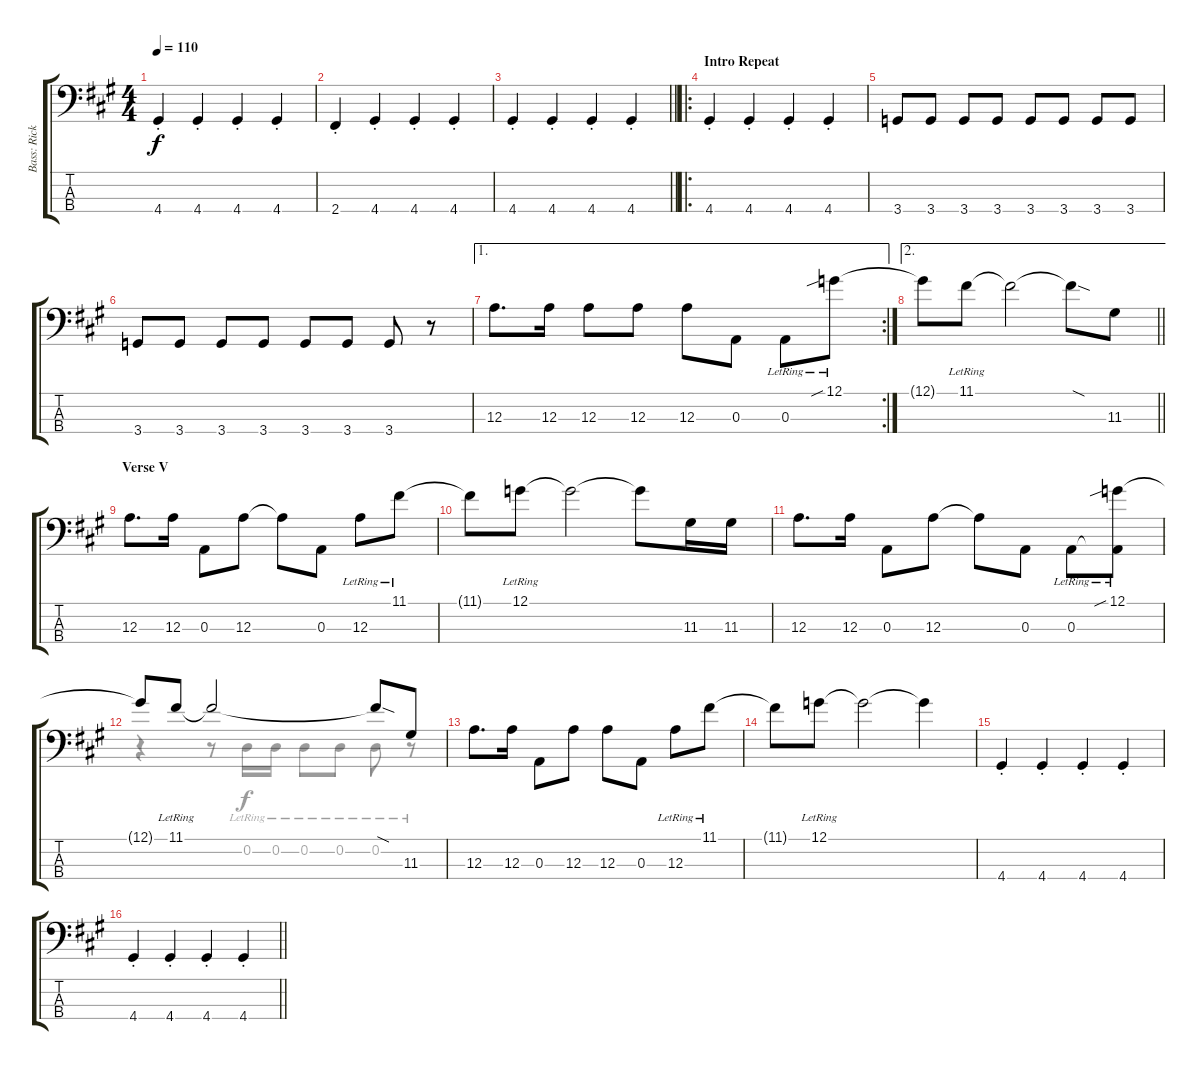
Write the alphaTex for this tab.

\track ("Bass: Rick Wills" "Bass: Rick") {instrument electricbassfinger}
\staff {score tabs}
\tuning (G2 D2 A1 E1) {hide}
\voice
\ts (4 4)
\tempo 110
\clef f4
\ks a
4.4{st}.4{dy f} 4.4{st}.4 4.4{st}.4 4.4{st}.4 |
2.4{st}.4 4.4{st}.4 4.4{st}.4 4.4{st}.4 |
\barLineRight lightlight
4.4{st}.4 4.4{st}.4 4.4{st}.4 4.4{st}.4 |
\ro
\section ("" "Intro Repeat")
4.4{st}.4 4.4{st}.4 4.4{st}.4 4.4{st}.4 |
3.4.8 3.4.8 3.4.8 3.4.8 3.4.8 3.4.8 3.4.8 3.4.8 |
3.4.8 3.4.8 3.4.8 3.4.8 3.4.8 3.4.8 3.4.8 r.8 |
\ae 1
\rc 2
12.3.8{d} 12.3.16 12.3.8 12.3.8 12.3.8 0.3.8 0.3{lr}.8 12.1{sib lr}.8 |
\ae 2
\barLineRight lightlight
12.1{t}.8 11.1{lr}.8 11.1{t}.2 11.1{sod t}.8 11.3.8 |
\section ("" "Verse V")
12.3.8{d} 12.3.16 0.3.8 12.3.8 12.3{t}.8 0.3.8 12.3{lr}.8 11.1{lr}.8 |
11.1{t}.8 12.1{lr}.8 12.1{t}.2 12.1{t}.8 11.3.16 11.3.16 |
12.3.8{d} 12.3.16 0.3.8 12.3.8 12.3{t}.8 0.3.8 0.3{lr}.8 (12.1{sib lr} 0.3{t}).8 |
12.1{t}.8 11.1{lr}.8 11.1{t}.2 11.1{sod t}.8 11.3.8 |
12.3.8{d} 12.3.16 0.3.8 12.3.8 12.3.8 0.3.8 12.3{lr}.8 11.1{lr}.8 |
11.1{t}.8 12.1{lr}.8 12.1{t}.2 12.1{t}.4 |
4.4{st}.4 4.4{st}.4 4.4{st}.4 4.4{st}.4 |
\barLineRight lightlight
4.4{st}.4 4.4{st}.4 4.4{st}.4 4.4{st}.4
\voice
\clef f4
\ottava regular
\simile none
\ks a
|
|
\barLineRight lightlight
|
|
|
|
|
\barLineRight lightlight
|
|
|
|
r.4 r.8 0.2{lr}.16 0.2{lr}.16 0.2{lr}.8 0.2{lr}.8 0.2{lr}.8 r.8 |
|
|
|
\barLineRight lightlight
